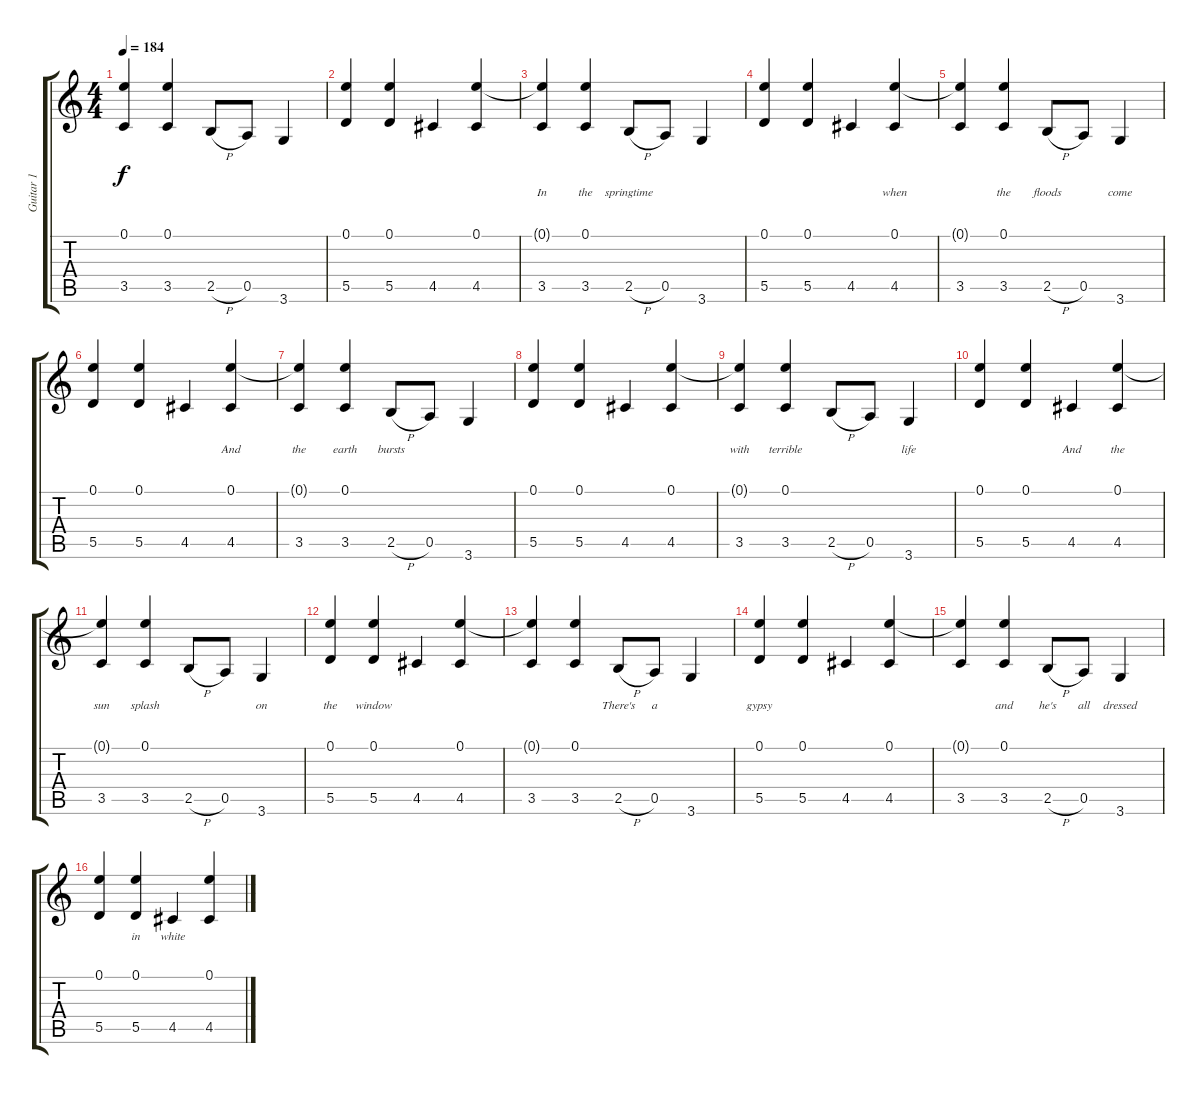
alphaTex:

\track ("Guitar 1" "Guitar 1") {instrument acousticguitarsteel}
\staff {score tabs}
\tuning (E4 B3 G3 D3 A2 E2) {hide}
\ts (4 4)
\tempo 184
\clef g2
\ks c
(0.1{t} 3.5).4{lyrics (0 "") lyrics (1 "") lyrics (2 "") lyrics (3 "") lyrics (4 "") dy f} (0.1 3.5).4{lyrics (0 "") lyrics (1 "") lyrics (2 "") lyrics (3 "") lyrics (4 "")} 2.5{h}.8{lyrics (0 "") lyrics (1 "") lyrics (2 "") lyrics (3 "") lyrics (4 "")} 0.5.8{lyrics (0 "") lyrics (1 "") lyrics (2 "") lyrics (3 "") lyrics (4 "")} 3.6.4{lyrics (0 "") lyrics (1 "") lyrics (2 "") lyrics (3 "") lyrics (4 "")} |
(0.1 5.5).4{lyrics (0 "") lyrics (1 "") lyrics (2 "") lyrics (3 "") lyrics (4 "")} (0.1 5.5).4{lyrics (0 "") lyrics (1 "") lyrics (2 "") lyrics (3 "") lyrics (4 "")} 4.5.4{lyrics (0 "") lyrics (1 "") lyrics (2 "") lyrics (3 "") lyrics (4 "")} (0.1 4.5).4{lyrics (0 "") lyrics (1 "") lyrics (2 "") lyrics (3 "") lyrics (4 "")} |
(0.1{t} 3.5).4{lyrics (0 "In") lyrics (1 "") lyrics (2 "") lyrics (3 "") lyrics (4 "")} (0.1 3.5).4{lyrics (0 "the") lyrics (1 "") lyrics (2 "") lyrics (3 "") lyrics (4 "")} 2.5{h}.8{lyrics (0 "springtime") lyrics (1 "") lyrics (2 "") lyrics (3 "") lyrics (4 "")} 0.5.8{lyrics (0 "") lyrics (1 "") lyrics (2 "") lyrics (3 "") lyrics (4 "")} 3.6.4{lyrics (0 "") lyrics (1 "") lyrics (2 "") lyrics (3 "") lyrics (4 "")} |
(0.1 5.5).4{lyrics (0 "") lyrics (1 "") lyrics (2 "") lyrics (3 "") lyrics (4 "")} (0.1 5.5).4{lyrics (0 "") lyrics (1 "") lyrics (2 "") lyrics (3 "") lyrics (4 "")} 4.5.4{lyrics (0 "") lyrics (1 "") lyrics (2 "") lyrics (3 "") lyrics (4 "")} (0.1 4.5).4{lyrics (0 "when") lyrics (1 "") lyrics (2 "") lyrics (3 "") lyrics (4 "")} |
(0.1{t} 3.5).4{lyrics (0 "") lyrics (1 "") lyrics (2 "") lyrics (3 "") lyrics (4 "")} (0.1 3.5).4{lyrics (0 "the") lyrics (1 "") lyrics (2 "") lyrics (3 "") lyrics (4 "")} 2.5{h}.8{lyrics (0 "floods") lyrics (1 "") lyrics (2 "") lyrics (3 "") lyrics (4 "")} 0.5.8{lyrics (0 "") lyrics (1 "") lyrics (2 "") lyrics (3 "") lyrics (4 "")} 3.6.4{lyrics (0 "come") lyrics (1 "") lyrics (2 "") lyrics (3 "") lyrics (4 "")} |
(0.1 5.5).4{lyrics (0 "") lyrics (1 "") lyrics (2 "") lyrics (3 "") lyrics (4 "")} (0.1 5.5).4{lyrics (0 "") lyrics (1 "") lyrics (2 "") lyrics (3 "") lyrics (4 "")} 4.5.4{lyrics (0 "") lyrics (1 "") lyrics (2 "") lyrics (3 "") lyrics (4 "")} (0.1 4.5).4{lyrics (0 "And") lyrics (1 "") lyrics (2 "") lyrics (3 "") lyrics (4 "")} |
(0.1{t} 3.5).4{lyrics (0 "the") lyrics (1 "") lyrics (2 "") lyrics (3 "") lyrics (4 "")} (0.1 3.5).4{lyrics (0 "earth") lyrics (1 "") lyrics (2 "") lyrics (3 "") lyrics (4 "")} 2.5{h}.8{lyrics (0 "bursts") lyrics (1 "") lyrics (2 "") lyrics (3 "") lyrics (4 "")} 0.5.8{lyrics (0 "") lyrics (1 "") lyrics (2 "") lyrics (3 "") lyrics (4 "")} 3.6.4{lyrics (0 "") lyrics (1 "") lyrics (2 "") lyrics (3 "") lyrics (4 "")} |
(0.1 5.5).4{lyrics (0 "") lyrics (1 "") lyrics (2 "") lyrics (3 "") lyrics (4 "")} (0.1 5.5).4{lyrics (0 "") lyrics (1 "") lyrics (2 "") lyrics (3 "") lyrics (4 "")} 4.5.4{lyrics (0 "") lyrics (1 "") lyrics (2 "") lyrics (3 "") lyrics (4 "")} (0.1 4.5).4{lyrics (0 "") lyrics (1 "") lyrics (2 "") lyrics (3 "") lyrics (4 "")} |
(0.1{t} 3.5).4{lyrics (0 "with") lyrics (1 "") lyrics (2 "") lyrics (3 "") lyrics (4 "")} (0.1 3.5).4{lyrics (0 "terrible") lyrics (1 "") lyrics (2 "") lyrics (3 "") lyrics (4 "")} 2.5{h}.8{lyrics (0 "") lyrics (1 "") lyrics (2 "") lyrics (3 "") lyrics (4 "")} 0.5.8{lyrics (0 "") lyrics (1 "") lyrics (2 "") lyrics (3 "") lyrics (4 "")} 3.6.4{lyrics (0 "life") lyrics (1 "") lyrics (2 "") lyrics (3 "") lyrics (4 "")} |
(0.1 5.5).4{lyrics (0 "") lyrics (1 "") lyrics (2 "") lyrics (3 "") lyrics (4 "")} (0.1 5.5).4{lyrics (0 "") lyrics (1 "") lyrics (2 "") lyrics (3 "") lyrics (4 "")} 4.5.4{lyrics (0 "And") lyrics (1 "") lyrics (2 "") lyrics (3 "") lyrics (4 "")} (0.1 4.5).4{lyrics (0 "the") lyrics (1 "") lyrics (2 "") lyrics (3 "") lyrics (4 "")} |
(0.1{t} 3.5).4{lyrics (0 "sun") lyrics (1 "") lyrics (2 "") lyrics (3 "") lyrics (4 "")} (0.1 3.5).4{lyrics (0 "splash") lyrics (1 "") lyrics (2 "") lyrics (3 "") lyrics (4 "")} 2.5{h}.8{lyrics (0 "") lyrics (1 "") lyrics (2 "") lyrics (3 "") lyrics (4 "")} 0.5.8{lyrics (0 "") lyrics (1 "") lyrics (2 "") lyrics (3 "") lyrics (4 "")} 3.6.4{lyrics (0 "on") lyrics (1 "") lyrics (2 "") lyrics (3 "") lyrics (4 "")} |
(0.1 5.5).4{lyrics (0 "the") lyrics (1 "") lyrics (2 "") lyrics (3 "") lyrics (4 "")} (0.1 5.5).4{lyrics (0 "window") lyrics (1 "") lyrics (2 "") lyrics (3 "") lyrics (4 "")} 4.5.4{lyrics (0 "") lyrics (1 "") lyrics (2 "") lyrics (3 "") lyrics (4 "")} (0.1 4.5).4{lyrics (0 "") lyrics (1 "") lyrics (2 "") lyrics (3 "") lyrics (4 "")} |
(0.1{t} 3.5).4{lyrics (0 "") lyrics (1 "") lyrics (2 "") lyrics (3 "") lyrics (4 "")} (0.1 3.5).4{lyrics (0 "") lyrics (1 "") lyrics (2 "") lyrics (3 "") lyrics (4 "")} 2.5{h}.8{lyrics (0 "There's") lyrics (1 "") lyrics (2 "") lyrics (3 "") lyrics (4 "")} 0.5.8{lyrics (0 "a") lyrics (1 "") lyrics (2 "") lyrics (3 "") lyrics (4 "")} 3.6.4{lyrics (0 "") lyrics (1 "") lyrics (2 "") lyrics (3 "") lyrics (4 "")} |
(0.1 5.5).4{lyrics (0 "gypsy") lyrics (1 "") lyrics (2 "") lyrics (3 "") lyrics (4 "")} (0.1 5.5).4{lyrics (0 "") lyrics (1 "") lyrics (2 "") lyrics (3 "") lyrics (4 "")} 4.5.4{lyrics (0 "") lyrics (1 "") lyrics (2 "") lyrics (3 "") lyrics (4 "")} (0.1 4.5).4{lyrics (0 "") lyrics (1 "") lyrics (2 "") lyrics (3 "") lyrics (4 "")} |
(0.1{t} 3.5).4{lyrics (0 "") lyrics (1 "") lyrics (2 "") lyrics (3 "") lyrics (4 "")} (0.1 3.5).4{lyrics (0 "and") lyrics (1 "") lyrics (2 "") lyrics (3 "") lyrics (4 "")} 2.5{h}.8{lyrics (0 "he's") lyrics (1 "") lyrics (2 "") lyrics (3 "") lyrics (4 "")} 0.5.8{lyrics (0 "all") lyrics (1 "") lyrics (2 "") lyrics (3 "") lyrics (4 "")} 3.6.4{lyrics (0 "dressed") lyrics (1 "") lyrics (2 "") lyrics (3 "") lyrics (4 "")} |
(0.1 5.5).4{lyrics (0 "") lyrics (1 "") lyrics (2 "") lyrics (3 "") lyrics (4 "")} (0.1 5.5).4{lyrics (0 "in") lyrics (1 "") lyrics (2 "") lyrics (3 "") lyrics (4 "")} 4.5.4{lyrics (0 "white") lyrics (1 "") lyrics (2 "") lyrics (3 "") lyrics (4 "")} (0.1 4.5).4{lyrics (0 "") lyrics (1 "") lyrics (2 "") lyrics (3 "") lyrics (4 "")}
